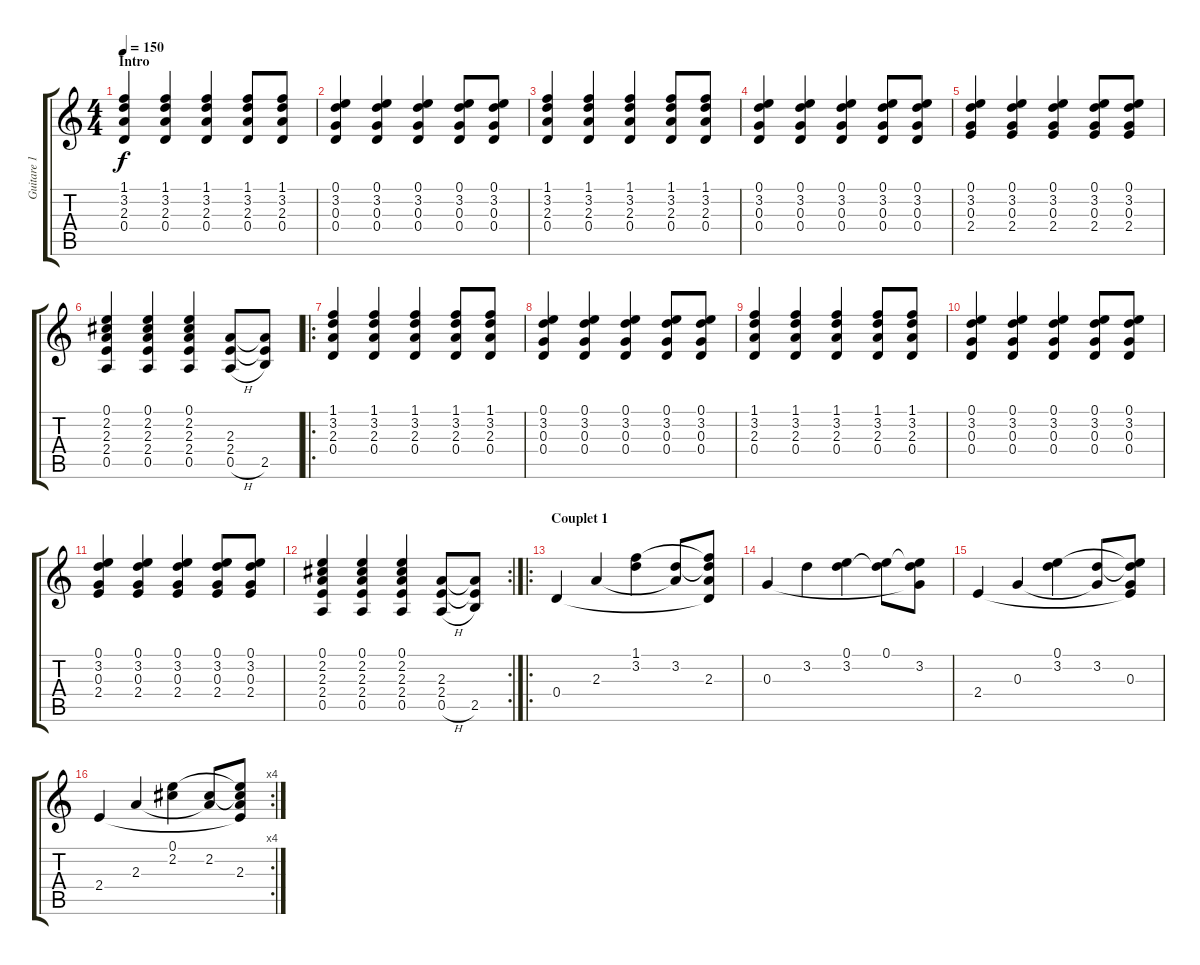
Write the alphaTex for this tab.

\track ("Guitare 1" "Guitare 1") {instrument acousticguitarsteel}
\staff {score tabs}
\tuning (E4 B3 G3 D3 A2 E2) {hide}
\ts (4 4)
\section ("" "Intro")
\tempo 150
\clef g2
\ks c
(1.1 3.2 2.3 0.4).4{dy f instrument acousticguitarsteel} (1.1 3.2 2.3 0.4).4 (1.1 3.2 2.3 0.4).4 (1.1 3.2 2.3 0.4).8 (1.1 3.2 2.3 0.4).8 |
(0.1 3.2 0.3 0.4).4 (0.1 3.2 0.3 0.4).4 (0.1 3.2 0.3 0.4).4 (0.1 3.2 0.3 0.4).8 (0.1 3.2 0.3 0.4).8 |
(1.1 3.2 2.3 0.4).4 (1.1 3.2 2.3 0.4).4 (1.1 3.2 2.3 0.4).4 (1.1 3.2 2.3 0.4).8 (1.1 3.2 2.3 0.4).8 |
(0.1 3.2 0.3 0.4).4 (0.1 3.2 0.3 0.4).4 (0.1 3.2 0.3 0.4).4 (0.1 3.2 0.3 0.4).8 (0.1 3.2 0.3 0.4).8 |
(0.1 3.2 0.3 2.4).4 (0.1 3.2 0.3 2.4).4 (0.1 3.2 0.3 2.4).4 (0.1 3.2 0.3 2.4).8 (0.1 3.2 0.3 2.4).8 |
(0.1 2.2 2.3 2.4 0.5).4 (0.1 2.2 2.3 2.4 0.5).4 (0.1 2.2 2.3 2.4 0.5).4 (2.3 2.4 0.5{h}).8 (2.3{t} 2.4{t} 2.5).8 |
\ro
(1.1 3.2 2.3 0.4).4 (1.1 3.2 2.3 0.4).4 (1.1 3.2 2.3 0.4).4 (1.1 3.2 2.3 0.4).8 (1.1 3.2 2.3 0.4).8 |
(0.1 3.2 0.3 0.4).4 (0.1 3.2 0.3 0.4).4 (0.1 3.2 0.3 0.4).4 (0.1 3.2 0.3 0.4).8 (0.1 3.2 0.3 0.4).8 |
(1.1 3.2 2.3 0.4).4 (1.1 3.2 2.3 0.4).4 (1.1 3.2 2.3 0.4).4 (1.1 3.2 2.3 0.4).8 (1.1 3.2 2.3 0.4).8 |
(0.1 3.2 0.3 0.4).4 (0.1 3.2 0.3 0.4).4 (0.1 3.2 0.3 0.4).4 (0.1 3.2 0.3 0.4).8 (0.1 3.2 0.3 0.4).8 |
(0.1 3.2 0.3 2.4).4 (0.1 3.2 0.3 2.4).4 (0.1 3.2 0.3 2.4).4 (0.1 3.2 0.3 2.4).8 (0.1 3.2 0.3 2.4).8 |
\rc 2
(0.1 2.2 2.3 2.4 0.5).4 (0.1 2.2 2.3 2.4 0.5).4 (0.1 2.2 2.3 2.4 0.5).4 (2.3 2.4 0.5{h}).8 (2.3{t} 2.4{t} 2.5).8 |
\ro
\section ("" "Couplet 1")
0.4.4 2.3.4 (1.1 3.2).4 (3.2 2.3{t}).8 (1.1{t} 3.2{t} 2.3 0.4{t}).8 |
0.3.4 3.2.4 (0.1 3.2).4 (0.1 3.2{t}).8 (0.1{t} 3.2 0.3{t}).8 |
2.4.4 0.3.4 (0.1 3.2).4 (3.2 0.3{t}).8 (0.1{t} 3.2{t} 0.3 2.4{t}).8 |
\rc 4
2.4.4 2.3.4 (0.1 2.2).4 (2.2 2.3{t}).8 (0.1{t} 2.2{t} 2.3 2.4{t}).8
